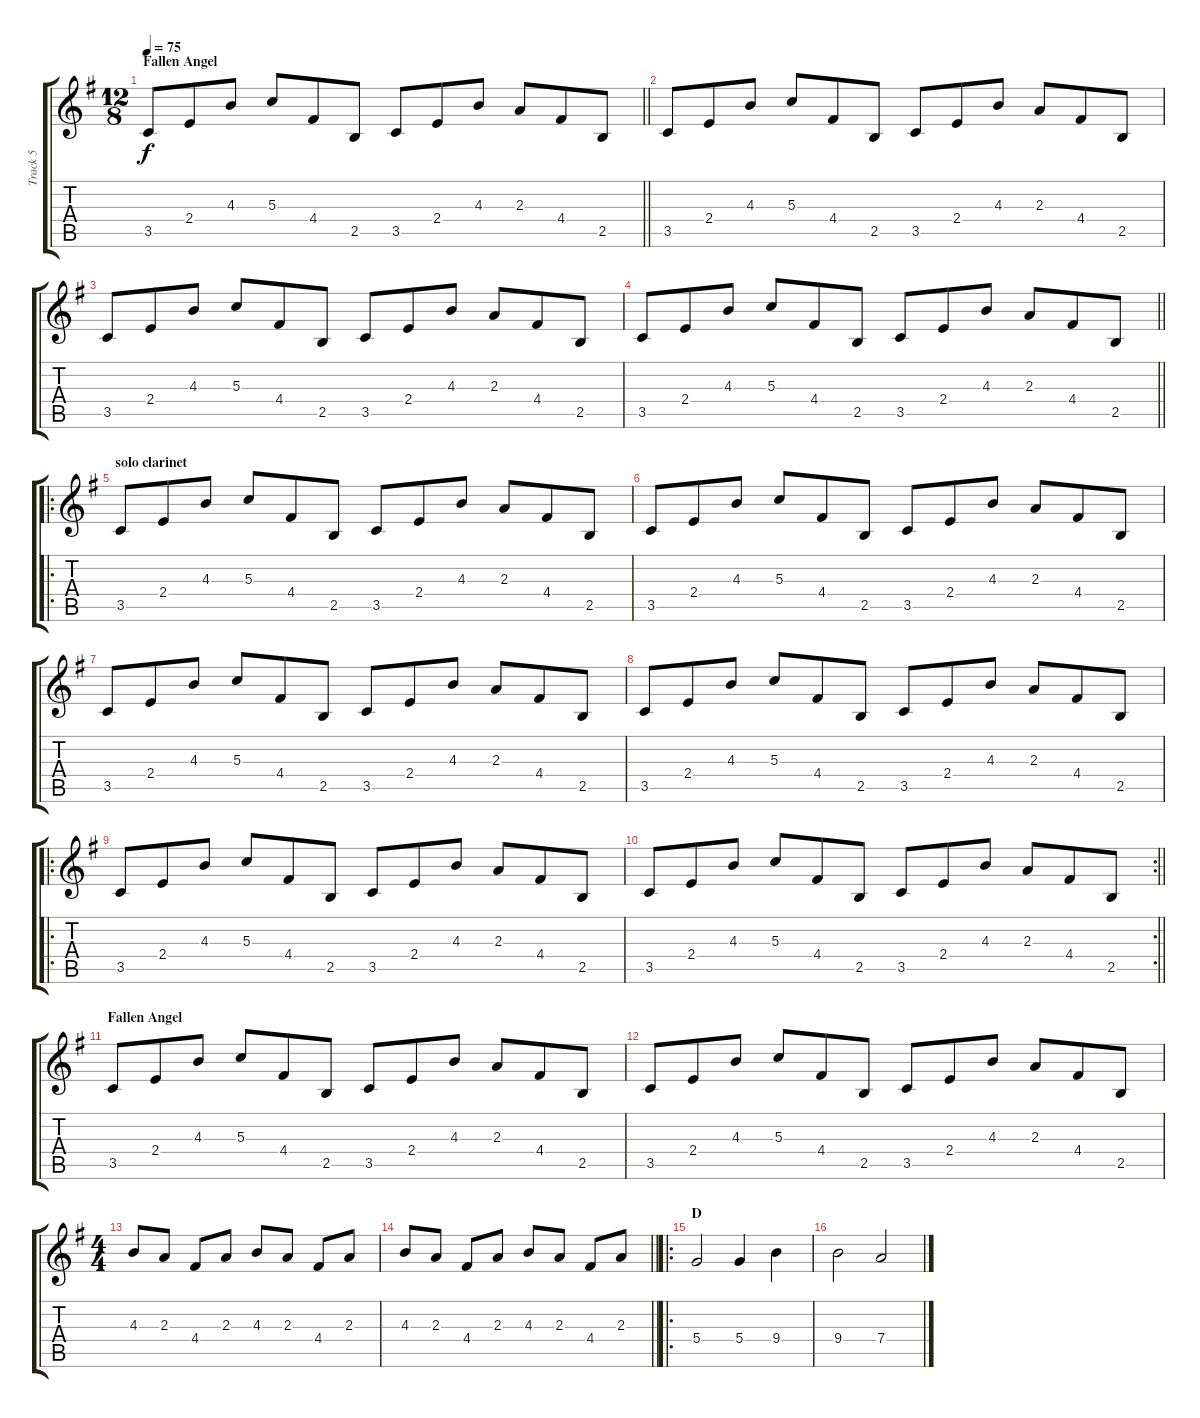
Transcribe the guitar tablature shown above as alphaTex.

\track ("Track 5" "Track 5") {instrument distortionguitar}
\staff {score tabs}
\tuning (E4 B3 G3 D3 A2 E2) {hide}
\ts (12 8)
\section ("" "Fallen Angel")
\tempo 75
\clef g2
\barLineRight lightlight
\ks g
3.5.8{dy f} 2.4.8 4.3.8 5.3.8 4.4.8 2.5.8 3.5.8 2.4.8 4.3.8 2.3.8 4.4.8 2.5.8 |
3.5.8 2.4.8 4.3.8 5.3.8 4.4.8 2.5.8 3.5.8 2.4.8 4.3.8 2.3.8 4.4.8 2.5.8 |
3.5.8 2.4.8 4.3.8 5.3.8 4.4.8 2.5.8 3.5.8 2.4.8 4.3.8 2.3.8 4.4.8 2.5.8 |
\barLineRight lightlight
3.5.8 2.4.8 4.3.8 5.3.8 4.4.8 2.5.8 3.5.8 2.4.8 4.3.8 2.3.8 4.4.8 2.5.8 |
\ro
\section ("" "solo clarinet")
3.5.8 2.4.8 4.3.8 5.3.8 4.4.8 2.5.8 3.5.8 2.4.8 4.3.8 2.3.8 4.4.8 2.5.8 |
3.5.8 2.4.8 4.3.8 5.3.8 4.4.8 2.5.8 3.5.8 2.4.8 4.3.8 2.3.8 4.4.8 2.5.8 |
3.5.8 2.4.8 4.3.8 5.3.8 4.4.8 2.5.8 3.5.8 2.4.8 4.3.8 2.3.8 4.4.8 2.5.8 |
3.5.8 2.4.8 4.3.8 5.3.8 4.4.8 2.5.8 3.5.8 2.4.8 4.3.8 2.3.8 4.4.8 2.5.8 |
\ro
3.5.8 2.4.8 4.3.8 5.3.8 4.4.8 2.5.8 3.5.8 2.4.8 4.3.8 2.3.8 4.4.8 2.5.8 |
\rc 2
\barLineRight lightlight
3.5.8 2.4.8 4.3.8 5.3.8 4.4.8 2.5.8 3.5.8 2.4.8 4.3.8 2.3.8 4.4.8 2.5.8 |
\section ("" "Fallen Angel")
3.5.8 2.4.8 4.3.8 5.3.8 4.4.8 2.5.8 3.5.8 2.4.8 4.3.8 2.3.8 4.4.8 2.5.8 |
3.5.8 2.4.8 4.3.8 5.3.8 4.4.8 2.5.8 3.5.8 2.4.8 4.3.8 2.3.8 4.4.8 2.5.8 |
\ts (4 4)
4.3.8 2.3.8 4.4.8 2.3.8 4.3.8 2.3.8 4.4.8 2.3.8 |
\barLineRight lightlight
4.3.8 2.3.8 4.4.8 2.3.8 4.3.8 2.3.8 4.4.8 2.3.8 |
\ro
\section ("" "D")
5.4.2 5.4.4 9.4.4 |
9.4.2 7.4.2
